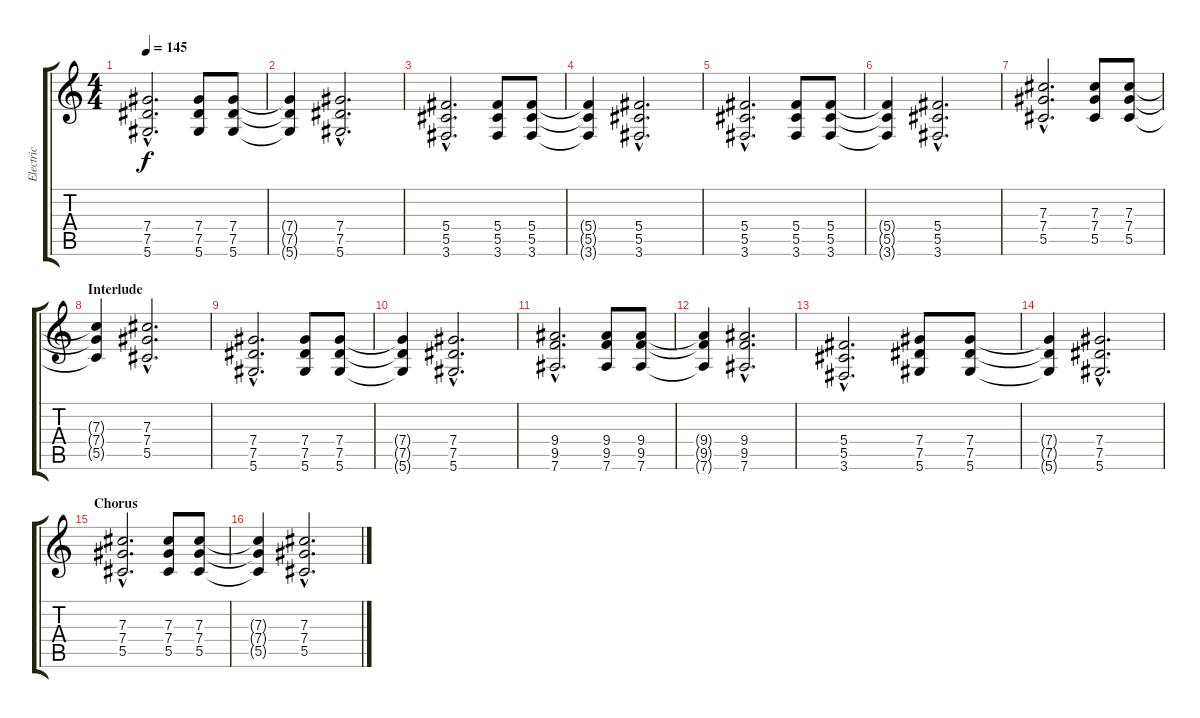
\track ("Electric" "Electric") {instrument overdrivenguitar}
\staff {score tabs}
\tuning (Eb4 Bb3 Gb3 Db3 Ab2 Eb2) {hide}
\ts (4 4)
\tempo 145
\clef g2
\ks c
(7.4{hac} 7.5{hac} 5.6{hac}).2{d dy f} (7.4 7.5 5.6).8 (7.4 7.5 5.6).8 |
(7.4{t} 7.5{t} 5.6{t}).4 (7.4{hac} 7.5{hac} 5.6{hac}).2{d} |
(5.4{hac} 5.5{hac} 3.6{hac}).2{d} (5.4 5.5 3.6).8 (5.4 5.5 3.6).8 |
(5.4{t} 5.5{t} 3.6{t}).4 (5.4{hac} 5.5{hac} 3.6{hac}).2{d} |
(5.4{hac} 5.5{hac} 3.6{hac}).2{d} (5.4 5.5 3.6).8 (5.4 5.5 3.6).8 |
(5.4{t} 5.5{t} 3.6{t}).4 (5.4{hac} 5.5{hac} 3.6{hac}).2{d} |
(7.3{hac} 7.4{hac} 5.5{hac}).2{d} (7.3 7.4 5.5).8 (7.3 7.4 5.5).8 |
\section ("" "Interlude")
(7.3{t} 7.4{t} 5.5{t}).4 (7.3{hac} 7.4{hac} 5.5{hac}).2{d} |
(7.4{hac} 7.5{hac} 5.6{hac}).2{d} (7.4 7.5 5.6).8 (7.4 7.5 5.6).8 |
(7.4{t} 7.5{t} 5.6{t}).4 (7.4{hac} 7.5{hac} 5.6{hac}).2{d} |
(9.4{hac} 9.5{hac} 7.6{hac}).2{d} (9.4 9.5 7.6).8 (9.4 9.5 7.6).8 |
(9.4{t} 9.5{t} 7.6{t}).4 (9.4{hac} 9.5{hac} 7.6{hac}).2{d} |
(5.4{hac} 5.5{hac} 3.6{hac}).2{d} (7.4 7.5 5.6).8 (7.4 7.5 5.6).8 |
(7.4{t} 7.5{t} 5.6{t}).4 (7.4{hac} 7.5{hac} 5.6{hac}).2{d} |
\section ("" "Chorus")
(7.3{hac} 7.4{hac} 5.5{hac}).2{d} (7.3 7.4 5.5).8 (7.3 7.4 5.5).8 |
(7.3{t} 7.4{t} 5.5{t}).4 (7.3{hac} 7.4{hac} 5.5{hac}).2{d}
